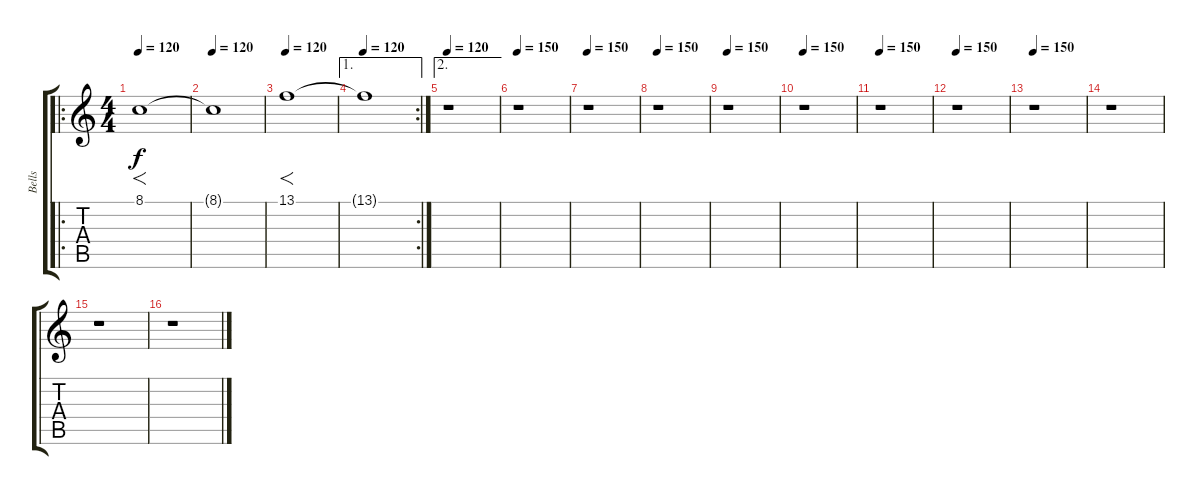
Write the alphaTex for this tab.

\track ("Bells" "Bells") {instrument tubularbells}
\staff {score tabs}
\tuning (E4 B3 G3 D3 A2 E2) {hide}
\ro
\ts (4 4)
\tempo 120
\clef g2
\ks c
8.1.1{f dy f instrument pad4choir} |
\tempo 120
8.1{t}.1{instrument pad4choir} |
\tempo 120
13.1.1{f instrument pad4choir} |
\ae 1
\rc 2
\tempo 120
13.1{t}.1{instrument pad4choir} |
\ae 2
\tempo 120
r.1 |
\tempo 150
r.1 |
\tempo 150
r.1 |
\tempo 150
r.1 |
\tempo 150
r.1 |
\tempo 150
r.1 |
\tempo 150
r.1 |
\tempo 150
r.1 |
\tempo 150
r.1 |
r.1 |
r.1 |
r.1
